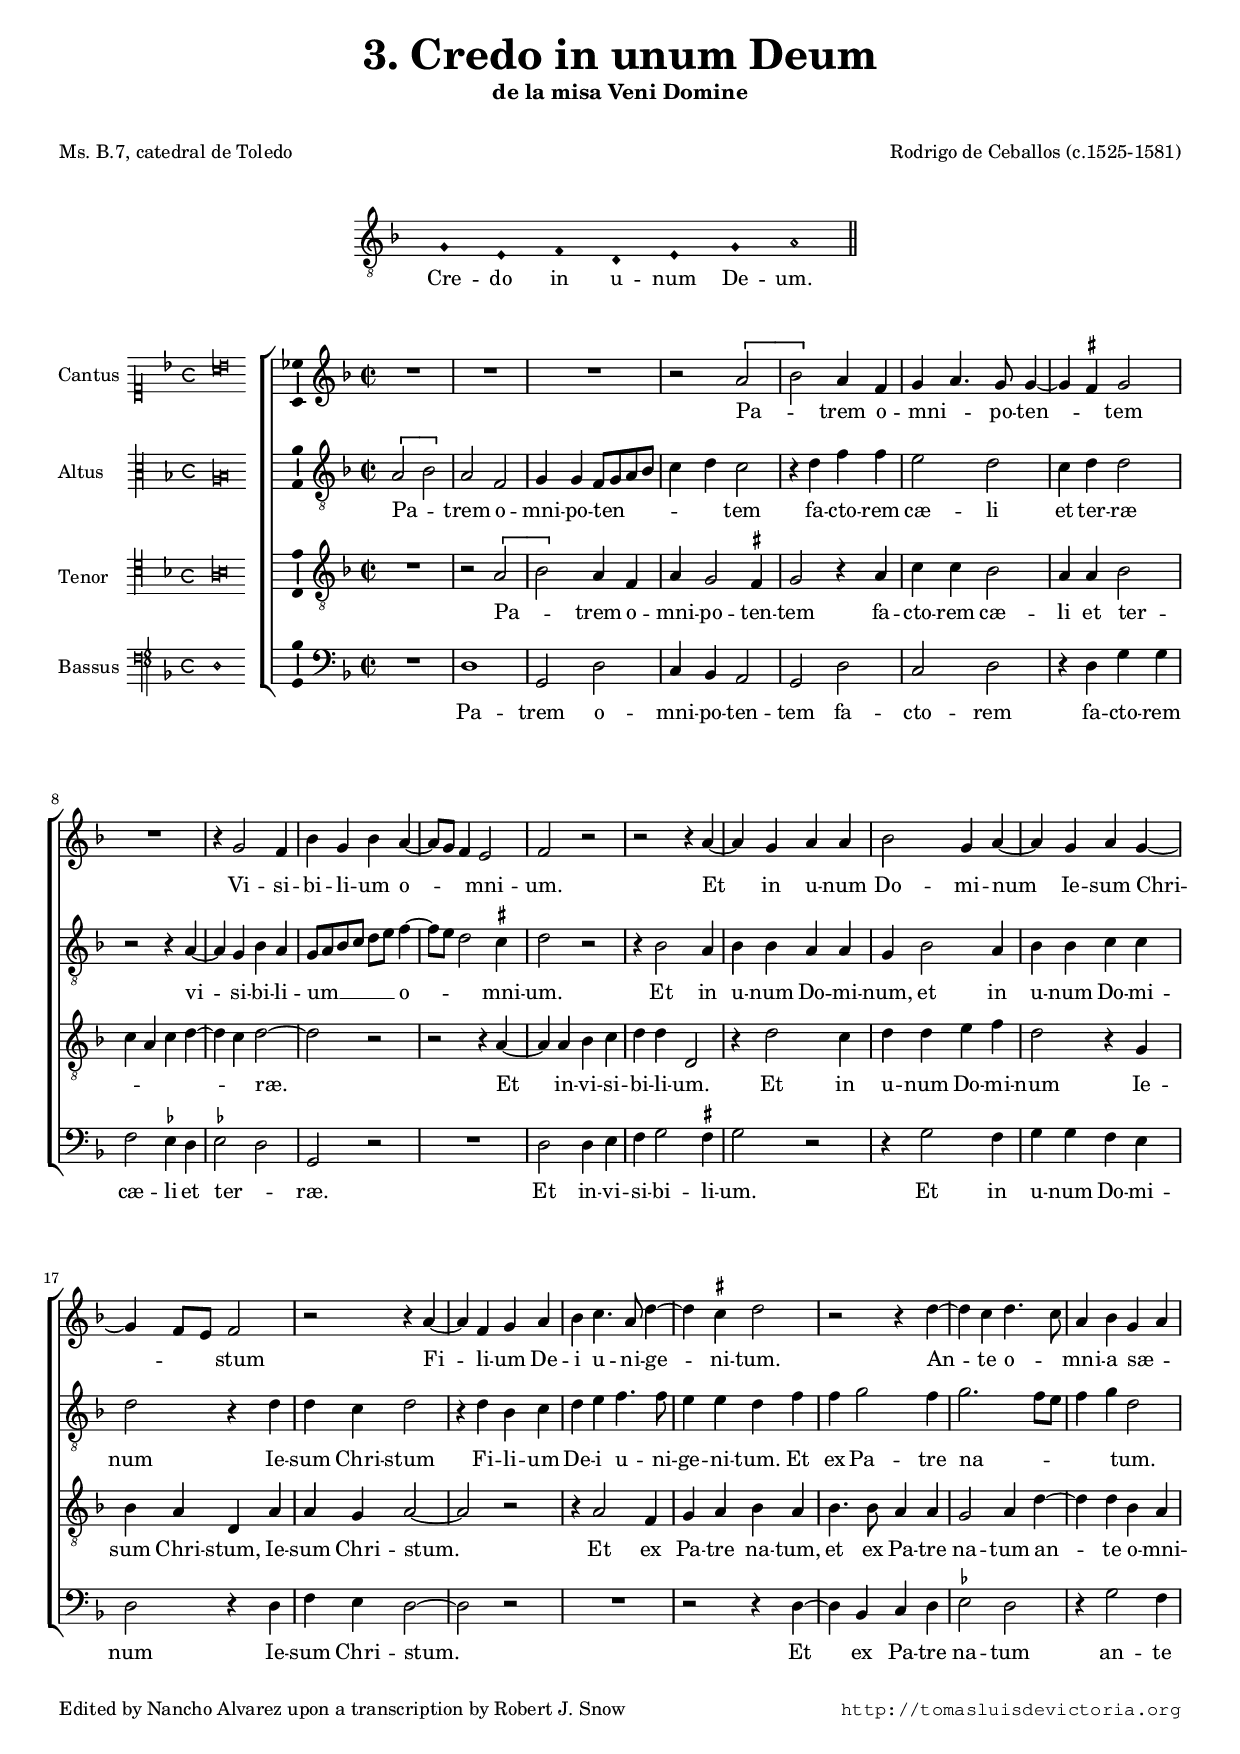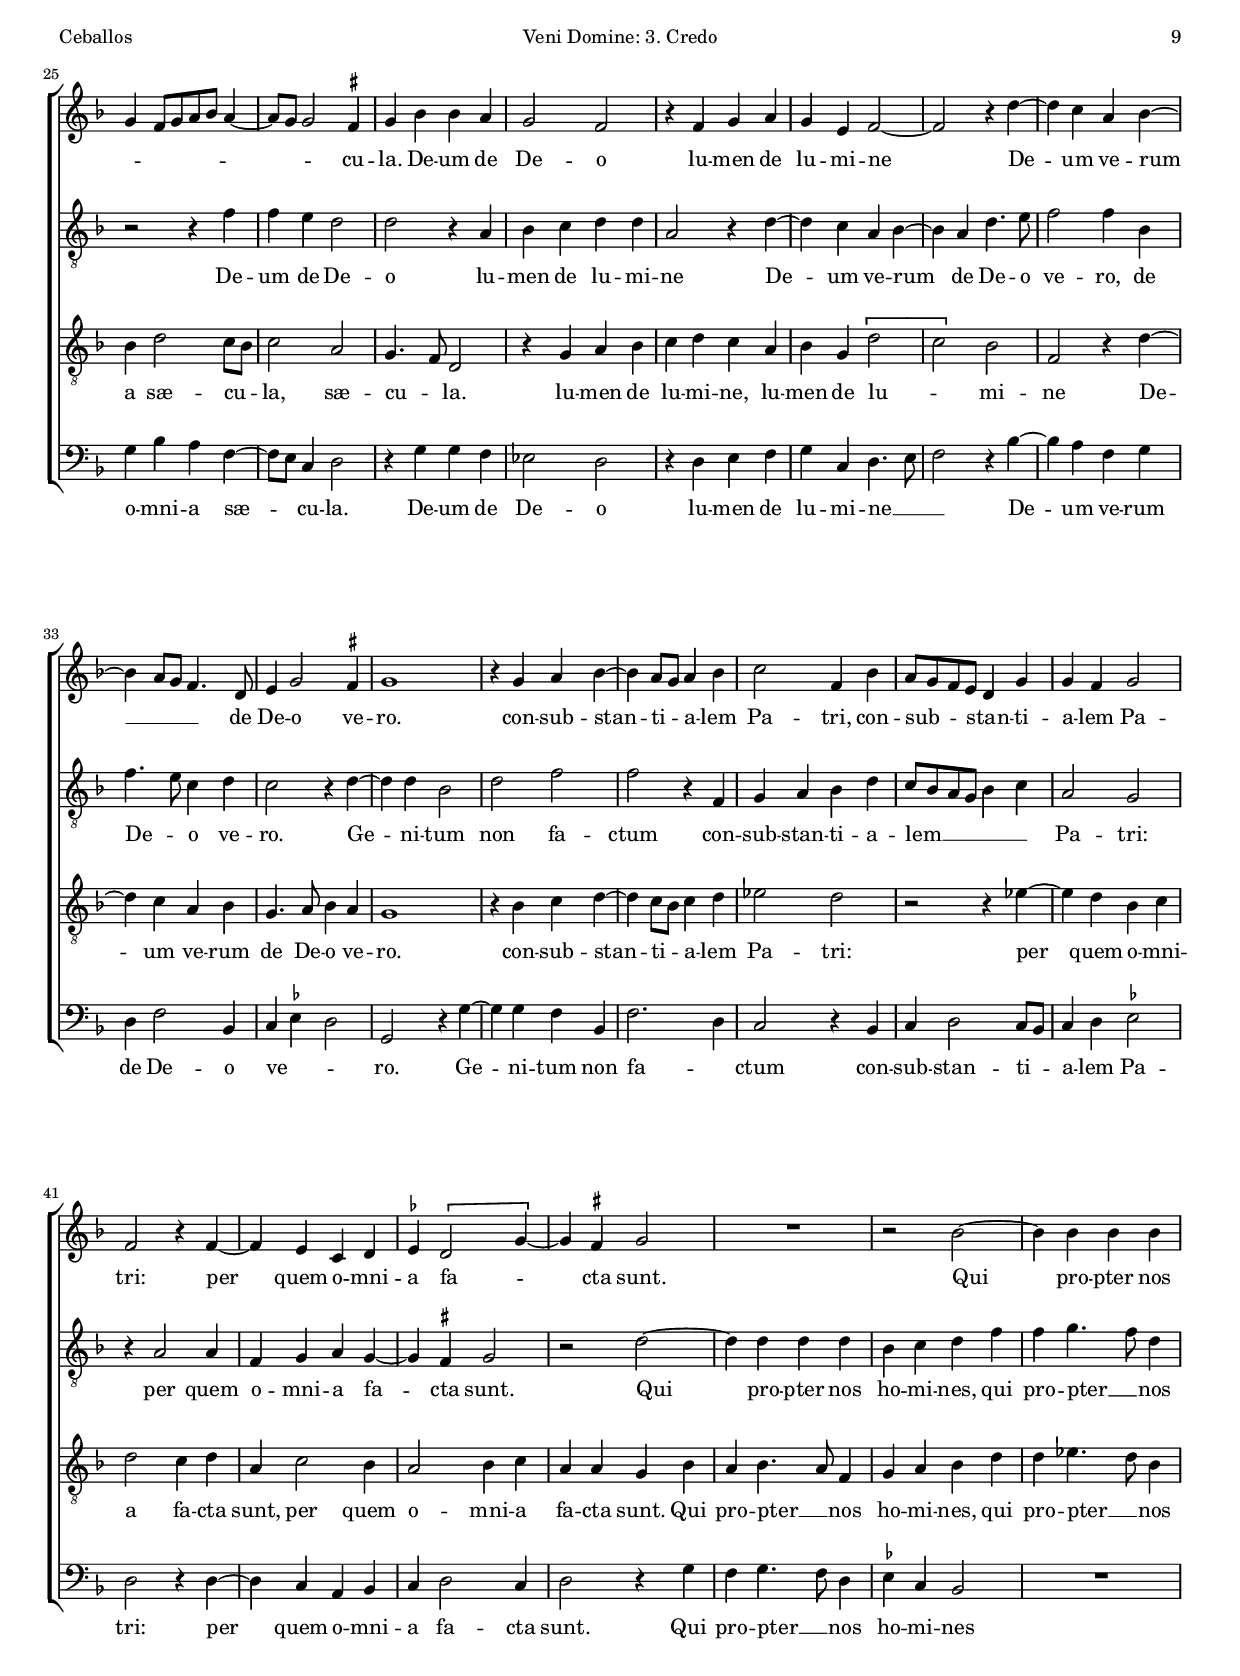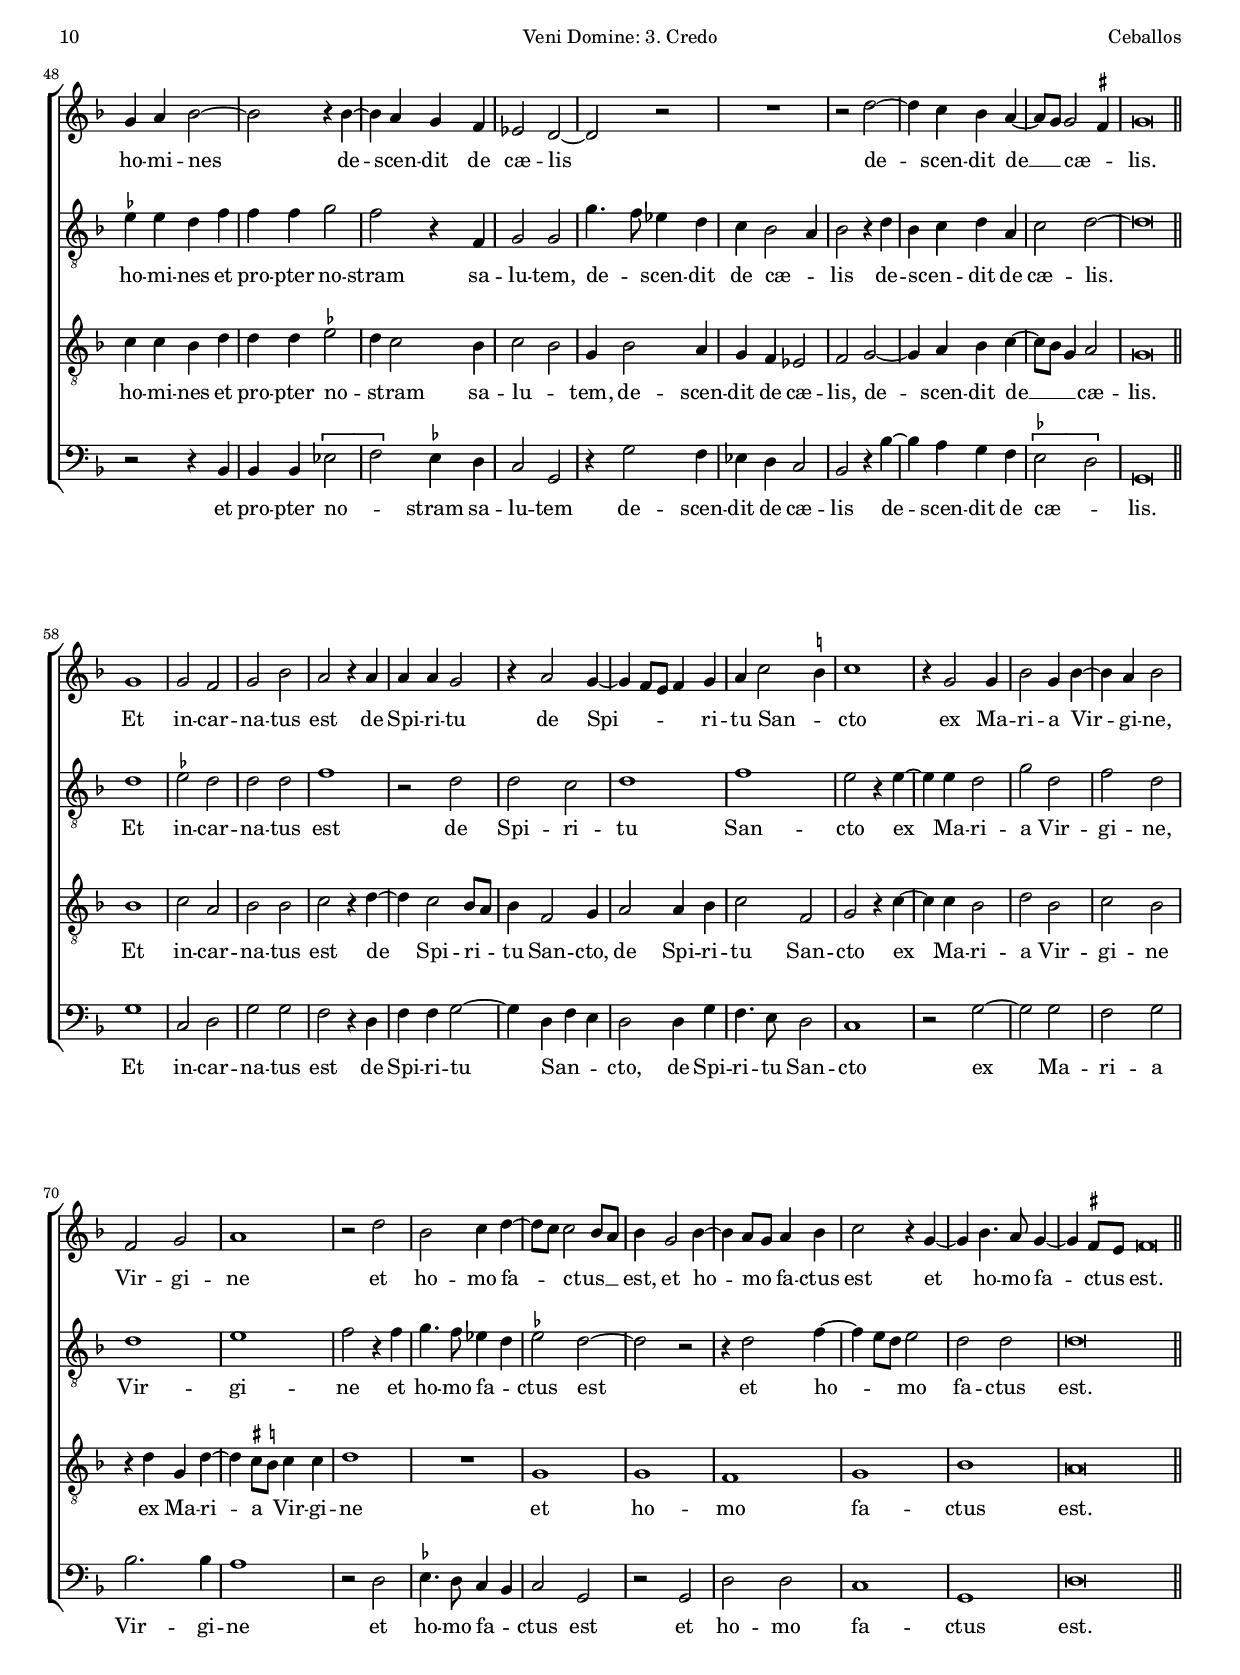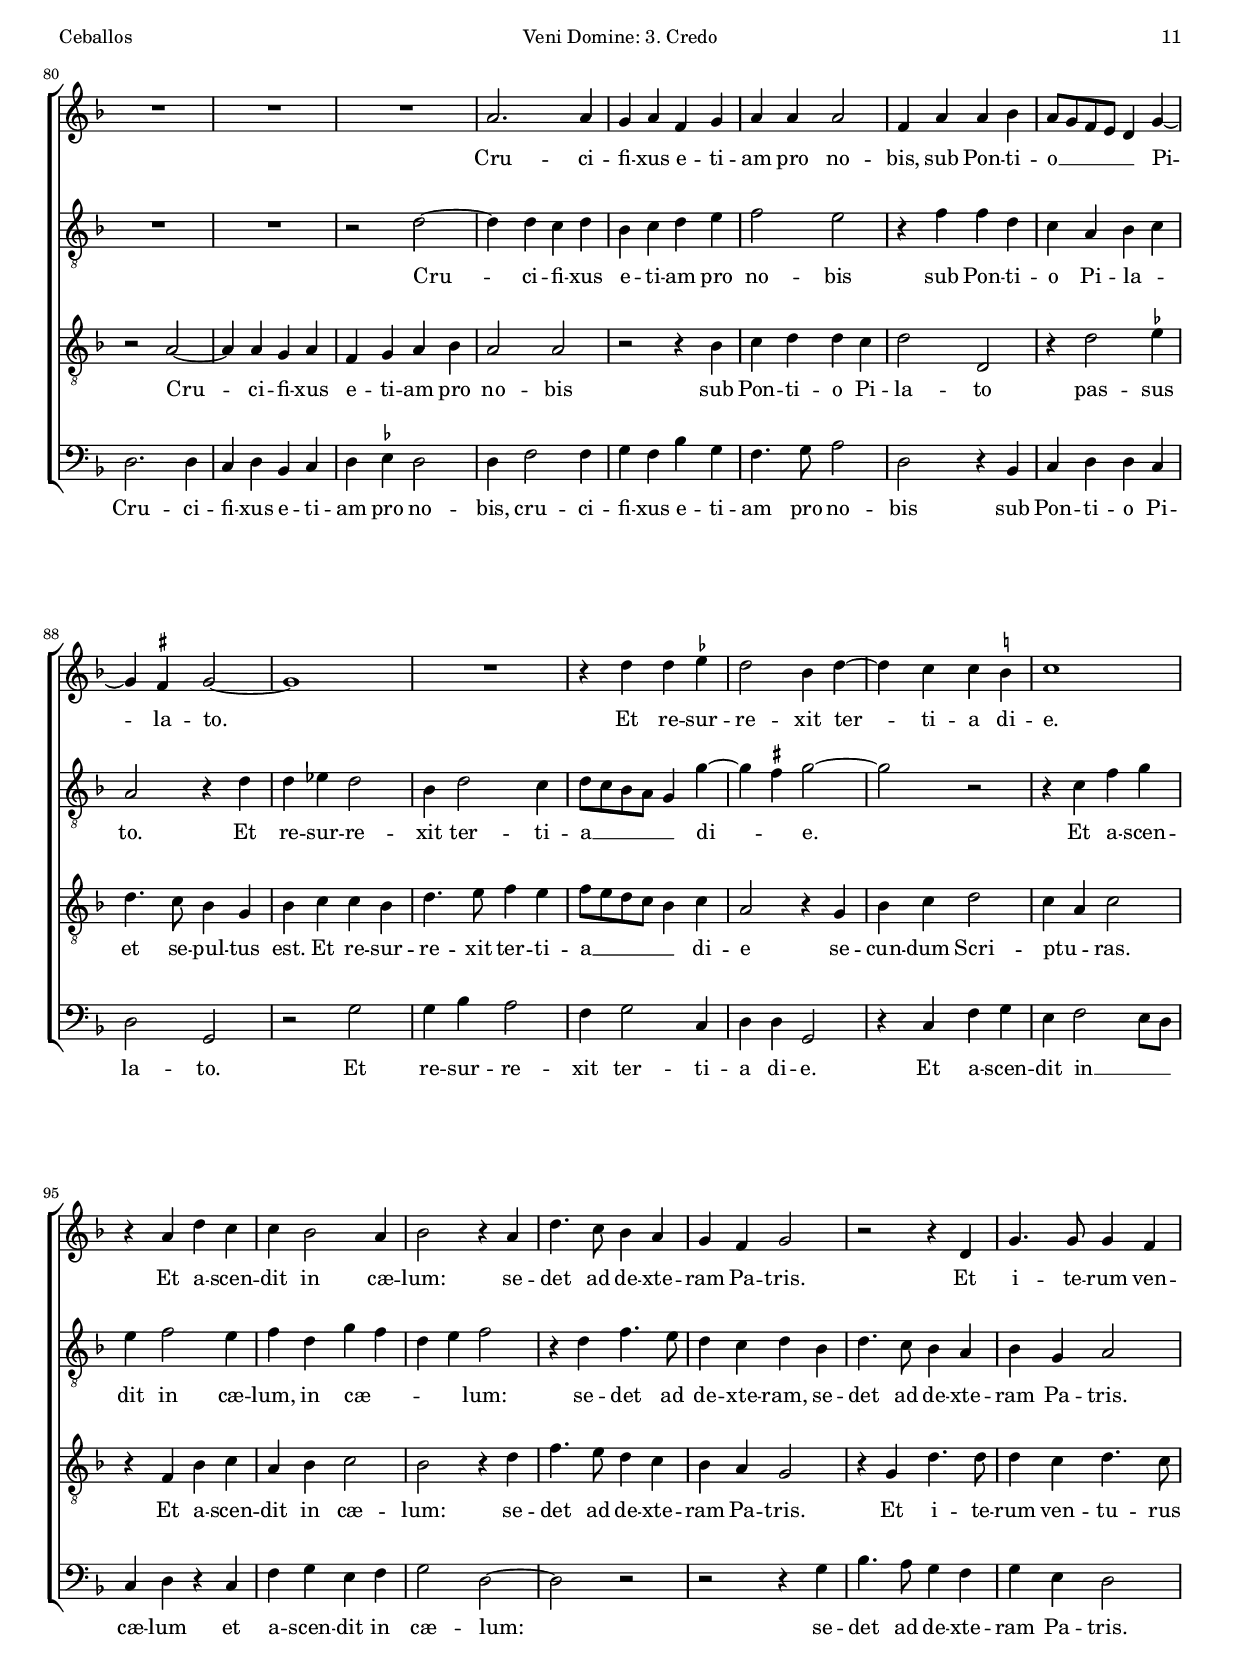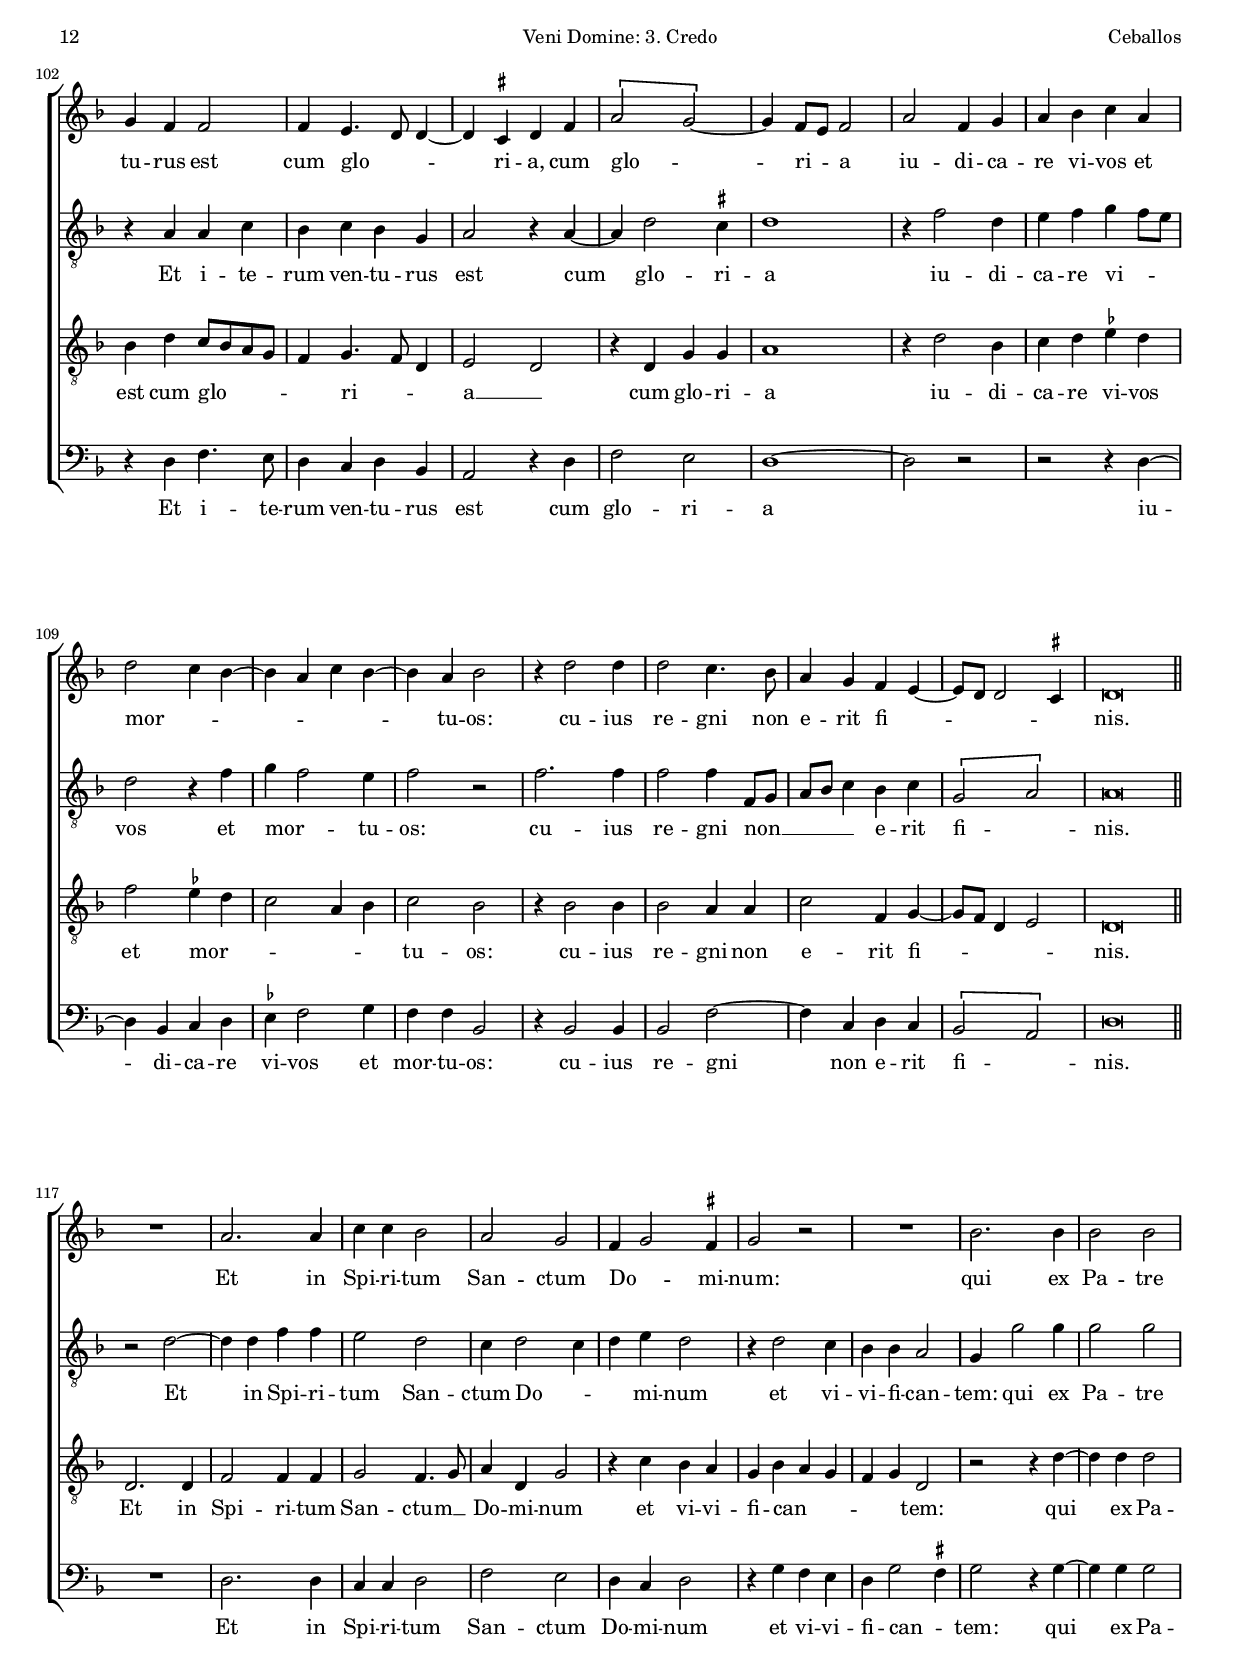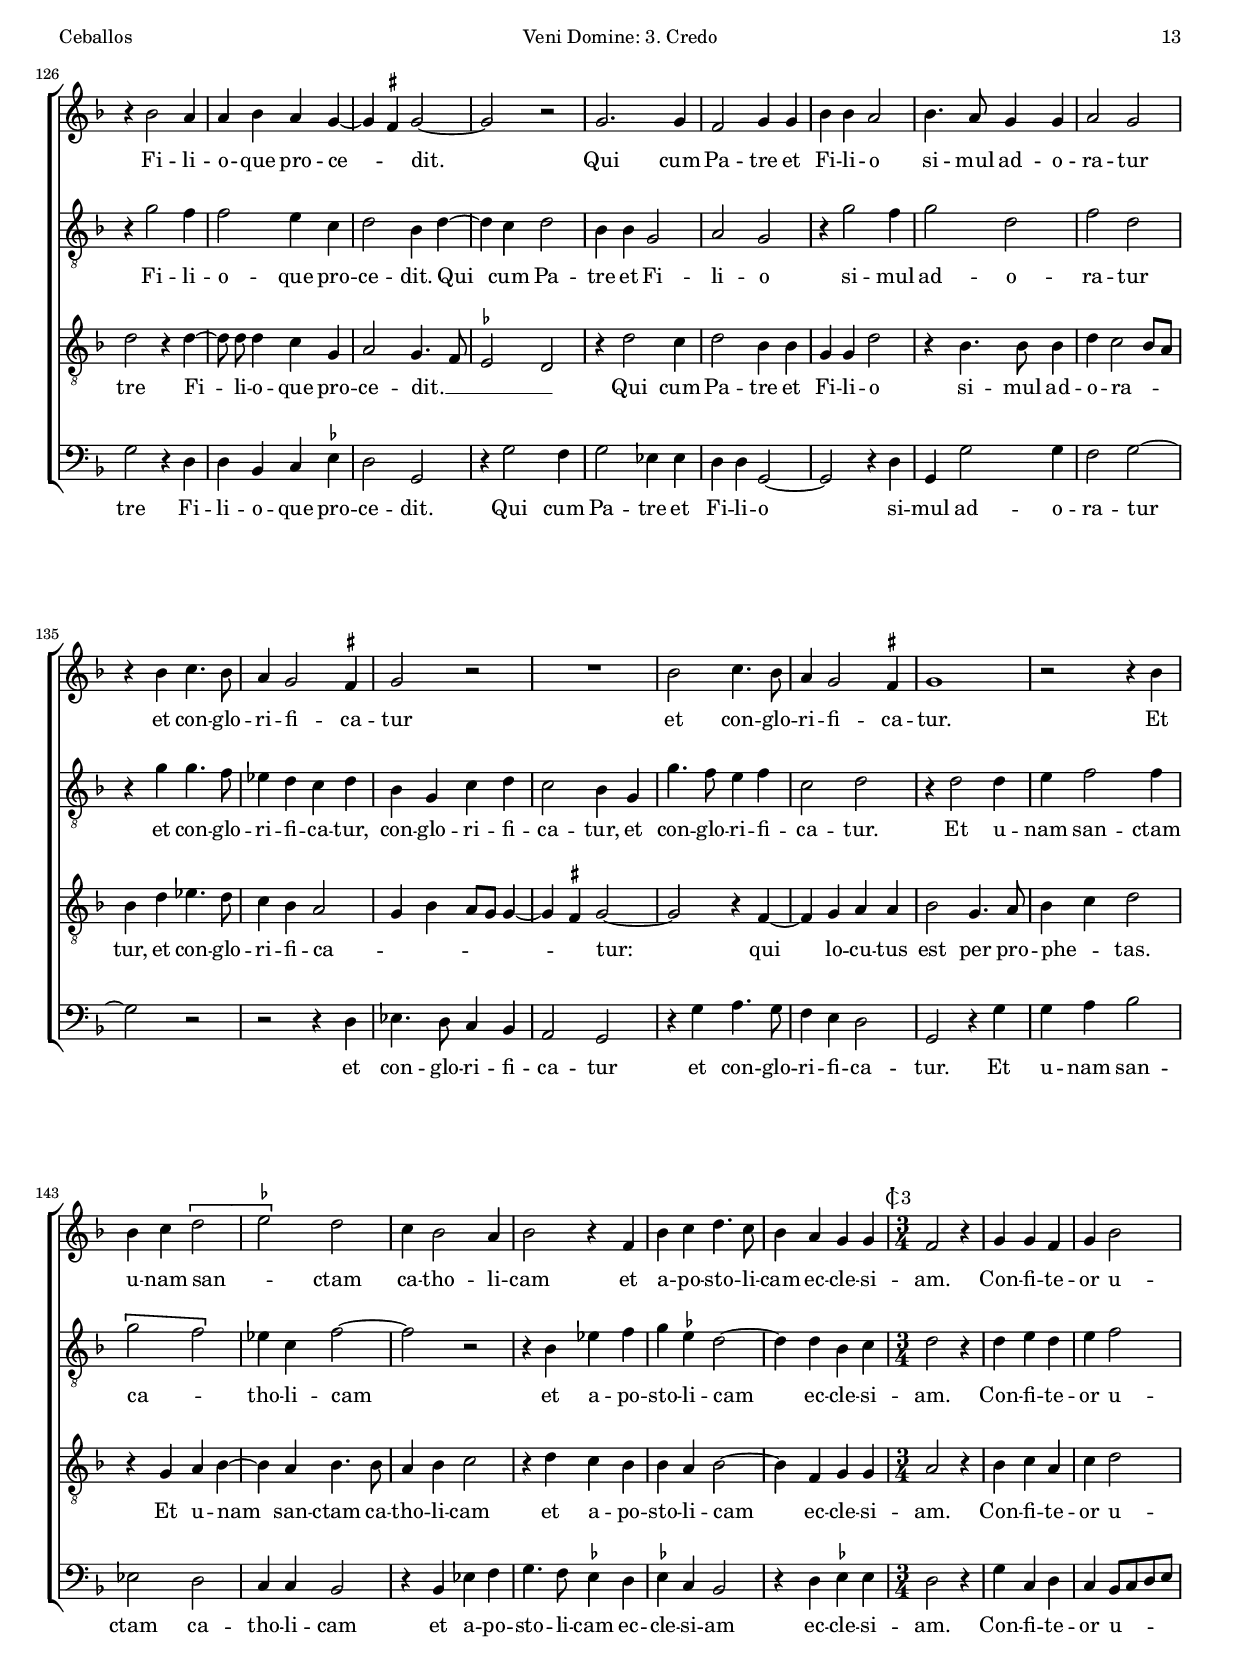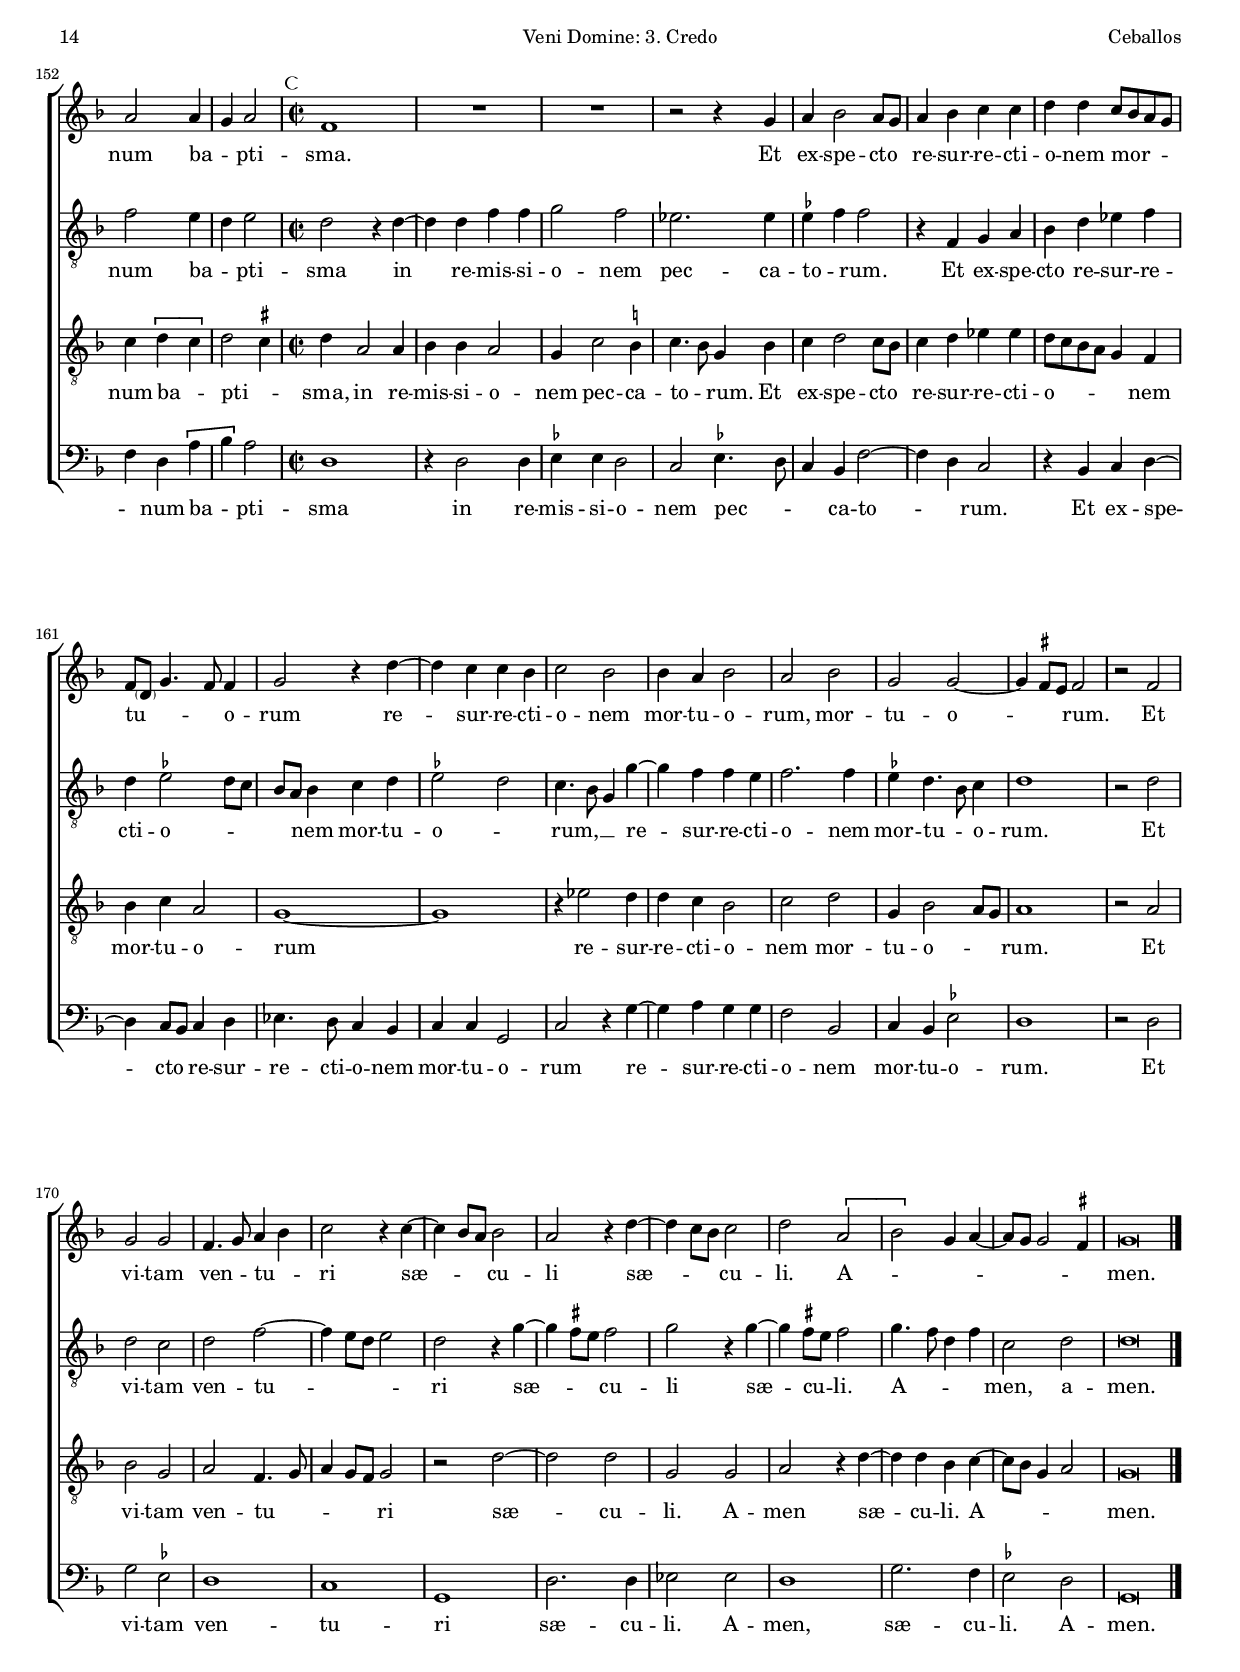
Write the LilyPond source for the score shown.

\version "2.18.0"

#(set-default-paper-size "a4")
#(set-global-staff-size 16.4)
#(ly:set-option 'point-and-click #f)
%mobile -s15.5 -i3.2

italicas=\override LyricText.font-shape = #'italic
rectas=\override LyricText.font-shape = #'upright
ss=\once \set suggestAccidentals = ##t
incipitwidth = 20
mtempo={\tempo 4 = 100}
mtempob={\tempo 4 = 50}
mtempoc={\tempo 4 = 150}
mt=#(define-music-function (parser location offset) (number?) ; move lyric text
      #{ \once \override LyricText.X-offset = -$offset #})

htitle="Veni Domine: 3. Credo"
hcomposer="Ceballos"

\header {
	title=\markup{\fontsize #3 "3. Credo in unum Deum"}
	subtitle="de la misa Veni Domine"
	subsubtitle=\markup{\null \vspace #1 }
	composer="Rodrigo de Ceballos (c.1525-1581)"
        pdfauthor=\composer
	%opus="(-)"
	poet=\markup{"Ms. B.7, catedral de Toledo"}
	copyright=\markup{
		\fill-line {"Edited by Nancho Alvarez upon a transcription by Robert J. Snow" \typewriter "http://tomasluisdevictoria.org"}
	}
%	tagline=""
}

\markup{\null \vspace #1 } %notablet

\score {\transpose c c {
<<
         \new Voice = "canto" {
                 %\set Staff.instrumentName=""
                 \override Staff.TimeSignature.transparent = ##t
                 \override Stem.transparent = ##t
                 \set Score.timing = ##f
                 \override NoteHead.style = #'neomensural         
                 \clef "G_8" 
                 \key f \major
                 g4 e f d e g a2*1/2
                 \bar "||"
         }
         \new Lyrics \lyricsto "canto" {
                 Cre -- do in u -- num De -- um.
         }
>>
        }%transpose

\layout {
        \override LigatureBracket.padding = #1
        line-width=13.5\cm 
        indent=5.0\cm
        ragged-right = ##f
                %tablet line-width=11\cm
                %tablet indent=5\cm
}
}



global={\key f \major \time 2/2 \skip 1*57 \bar "||" \break
        \skip 1*22 \bar "||" \break
        \skip 1*37 \bar "||" \break
        \skip 1*32
        \mtempoc
        \mark \markup{\hspace #2.5 \fontsize #-2 \concat{\musicglyph #"timesig.mensural22" \raise #-.8 "3"} }
        \time 3/4 \skip 1*3/4*5 
        \mtempo
        \mark \markup{\hspace #2.5 \fontsize #-2 \musicglyph #"timesig.mensural44"} 
        \time 2/2 \skip 1*26 \bar "|."
}


cantus=\relative c''{
	R1*3
	r2 \[a
	bes\] a4 f
	g a4. g8 g4 ~
	g \ss fis g2
	R1
	r4 g2 f4
	bes g bes a ~
	a8 g f4 e2
	f2 r
	r2 r4 a ~
	a g a a
	bes2 g4 a ~
	a g a g ~
	g f8 e f2
	r2 r4 a ~
	a f g a
	bes c4. a8 d4 ~
	d \ss cis d2
	r2 r4 d ~
	d c d4. c8
	a4 bes g a
	g4 f8[ g a bes] a4 ~
	a8 g g2 \ss fis4
	g4 bes bes a
	g2 f
	r4 f g a
	g e f2 ~
	f2 r4 d' ~
	d c a bes ~
	bes a8 g f4. d8
	e4 g2 \ss fis4 % Snow \ss ees4
	g1
	r4 g a bes ~
	bes a8 g a4 bes
	c2 f,4 bes
	a8 g f e d4 g
	g4 f g2
	f r4 f ~
	f e c d
	\ss ees4 \[d2 g4 ~ \]
	g4 \ss fis g2
	R1
	r2 bes ~
	bes4 bes bes bes
	g a bes2 ~
	bes2 r4 bes ~
	bes a g f
	ees2 d ~
	d r
	R1
	r2 d' ~
	d4 c bes a ~
	a8 g g2 \ss fis4
	g\breve*1/2
	g1
	g2 f
	g bes
	a r4 a
	a a g2
	r4 a2 g4 ~
	g f8 e f4 g
	a4 c2 \ss b4
	c1
	r4 g2 g4
	bes2 g4 bes ~
	bes a bes2
	f2 g
	a1
	r2 d
	bes c4 d ~
	d8 c c2 bes8 a
	bes4 g2 bes4 ~
	bes a8 g a4 bes
	c2 r4 g ~
	g bes4. a8 g4 ~
	g \ss fis8 e \mtempob fis\breve*1/4 \mtempo
	R1*3
	a2. a4
	g a f g
	a a a2
	f4 a a bes
	a8 g f e d4 g ~
	g \ss fis g2 ~
	g1
	R1
	r4 d' d \ss ees
	d2 bes4 d ~
	d c c \ss b 
	c1
	r4 a d c
	c bes2 a4
	bes2 r4 a
	d4. c8 bes4 a
	g f g2 % Snow \ss fis
	r2 r4 d
	g4. g8 g4 f
	g f f2
	f4 e4. d8 d4 ~
	d \ss cis d f
	\[a2 g ~ \]
	g4 f8 e f2
	a2 f4 g
	a bes c a
	d2 c4 bes ~
	bes a c bes ~
	bes a bes2
	r4 d2 d4
	d2 c4. bes8
	a4 g f e ~
	e8 d d2 \ss cis4
	d\breve*1/2
	R1
	a'2. a4
	c c bes2
	a2 g
	f4 g2 \ss fis4
	g2 r
	R1
	bes2. bes4
	bes2 bes
	r4 bes2 a4
	a bes a g ~
	g \ss fis g2 ~
	g2 r
	g2. g4
	f2 g4 g
	bes4 bes a2
	bes4. a8 g4 g
	a2 g
	r4 bes c4. bes8 
	a4 g2 \ss fis4
	g2 r
	R1
	bes2 c4. bes8
	a4 g2 \ss fis4
	g1
	r2 r4 bes
	bes c \[d2
	\ss ees\] d
	c4 bes2 a4
	bes2 r4 f
	bes c d4. c8
	bes4 a g g
	f2 r4 % Snow \ss fis2
	g4 g f
	g4 bes2
	a2 a4 
	g a2
	f1
	R1*2
	r2 r4 g
	a4 bes2 a8 g
	a4 bes c c
	d d c8 bes a g
	f8 \parenthesize d g4. f8 f4 % e % Snow \ss fis8 fis4
	g2 r4 d' ~
	d c c bes
	c2 bes
	bes4 a bes2
	a2 bes
	g2 g ~
	g4 \ss fis8 e fis2
	r2 \ss f
	g g
	f4. g8 a4 bes
	c2 r4 c ~
	c bes8 a bes2
	a2 r4 d ~
	d c8 bes c2
	d \[a2
	bes\] g4 a ~
	a8 g g2 \ss fis4
	g\breve*1/2
}

altus=\relative c'{
	\[a2 bes\]
	a f
	g4 g f8 g a bes
	c4 d c2
	r4 d f f
	e2 d
	c4 d d2
	r2 r4 a ~
	a g bes a
	g8 a bes c d e f4 ~
	f8 e d2 \ss cis4
	d2 r % falta el silencio
	r4 bes2 a4
	bes bes a a 
	g4 bes2 a4
	bes bes c c
	d2 r4 d
	d c d2 % Snow \ss cis
	r4 d bes c
	d e f4. f8
	e4 e d f
	f4 g2 f4
	g2. f8 e
	f4 g d2
	r2 r4 f
	f e d2
	d r4 a
	bes c d d
	a2 r4 d ~
	d c a bes ~
	bes4 a d4. e8
	f2 f4 bes,
	f'4. e8 c4 d
	c2 r4 d ~
	d d bes2
	d f
	f r4 f,
	g a bes d
	c8 bes a g bes4 c
	a2 g
	r4 a2 a4
	f g a g ~
	g \ss fis g2
	r2 d' ~
	d4 d d d
	bes c d f
	f g4. f8 d4
	\ss ees ees d4 f
	f f g2
	f r4 f,
	g2 g
	g'4. f8 ees4 d
	c4 bes2 a4
	bes2 r4 d
	bes c d a
	c2 d ~
	d\breve*1/2
	d1
	\ss ees2 d
	d d
	f1
	r2 d
	d c
	d1
	f1
	e2 r4 e ~ 
	e e d2
	g2 d
	f d
	d1
	e1
	f2 r4 f
	g4. f8 ees4 d
	\ss ees2 d ~
	d r
	r4 d2 f4 ~
	f4 e8 d e2
	d d
	d\breve*1/2
	R1*2
	r2 d ~
	d4 d c d
	bes c d e
	f2 e
	r4 f f d
	c a bes c
	a2 r4 d
	d ees d2
	bes4 d2 c4
	d8 c bes a g4 g' ~
	g \ss fis g2 ~
	g r
	r4 c, f g
	e4 f2 e4
	f d g f
	d e f2
	r4 d f4. e8 d4 c d bes
	d4. c8 bes4 a
	bes4 g a2
	r4 a a c
	bes c bes g
	a2 r4 a ~
	a d2 \ss cis4
	d1
	r4 f2 d4
	e f g f8 e
	d2 r4 f
	g f2 e4
	f2 r
	f2. f4
	f2 f4 f,8 g 
	a bes c4 bes c
	\[g2 a\]
	a\breve*1/2
	r2 d ~
	d4 d f f
	e2 d
	c4 d2 c4
	d e d2
	r4 d2 c4
	bes bes a2
	g4 g'2 g4
	g2 g
	r4 g2 f4
	f2 e4 c % Snow \ss ees4
	d2 bes4 d ~
	d c d2
	bes4 bes g2
	a g
	r4 g'2 f4
	g2 d
	f2 d
	r4 g g4. f8
	ees4 d c d
	bes g c d
	c2 bes4 g 
	g'4. f8 e4 f % Snow \ss ees4
	c2 d
	r4 d2 d4
	e4 f2 f4
	\[g2 f\]
	ees4 c f2 ~
	f r
	r4 bes, ees f
	g \ss ees d2 ~
	d4 d bes c
	d2 r4 
	d e d
	e4 f2
	f2 e4 
	d4 e2
	d2 r4 d ~
	d4 d f f
	g2 f
	ees2. ees4
	\ss ees4 f f2
	r4 f, g a
	bes d ees4 f
	d4 \ss ees2 d8 c
	bes a bes4 c d
	\ss ees2 d
	c4. bes8 g4 g' ~
	g f f e
	f2. f4
	\ss ees4 d4. bes8 c4
	d1
	r2 d
	d c
	d f ~
	f4 e8 d e2
	d r4 g ~
	g4 \ss fis8 e fis2
	g2 r4 g ~
	g \ss fis8 e fis2
	g4. f8 d4 f
	c2 d
	d\breve*1/2
}

tenor=\relative c'{
	R1
	r2 \[a
	bes\] a4 f
	a4 g2 \ss fis4
	g2 r4 a
	c c bes2
	a4 a bes2
	c4 a c d ~
	d c d2 ~
	d r
	r2 r4 a ~
	a a bes c
	d d d,2
	r4 d'2 c4
	d d e f
	d2 r4 g,
	bes a d, a'
	a g a2 ~
	a r
	r4 a2 f4 
	g a bes a
	bes4. bes8 a4 a
	g2 a4 d ~
	d d bes a
	bes4 d2 c8 bes
	c2 a
	g4. f8 d2
	r4 g a bes
	c d c a
	bes g \[d'2
	c\] bes
	f r4 d' ~
	d c a bes
	g4. a8 bes4 a
	g1
	r4 bes c d ~
	d c8 bes c4 d
	ees2 d
	r2 r4 ees ~
	ees4 d bes c
	d2 c4 d
	a4 c2 bes4
	a2 bes4 c
	a a g bes
	a bes4. a8 f4
	g4 a bes d
	d ees4. d8 bes4
	c c bes d
	d4 d \ss ees2
	d4 c2 bes4
	c2 bes
	g4 bes2 a4
	g f ees2
	f g ~
	g4 a bes c ~
	c8 bes g4 a2
	g\breve*1/2
	bes1
	c2 a
	bes bes
	c r4 d ~
	d c2 bes8 a
	bes4 f2 g4
	a2 a4 bes
	c2 f,
	g2 r4 c ~
	c c bes2
	d2 bes
	c bes
	r4 d g, d' ~
	d \ss cis8 \ss b cis4 cis
	d1
	R1
	g,1
	g
	f
	g
	bes
	a\breve*1/2
	r2 a ~
	a4 a g a
	f g a bes
	a2 a
	r2 r4 bes
	c d d c % \ss cis ?
	d2 d,
	r4 d'2 \ss ees4
	d4. c8 bes4 g
	bes4 c c bes
	d4. e8 f4 e
	f8 e d c bes4 c
	a2 r4 g
	bes c d2
	c4 a c2
	r4 f, bes c
	a bes c2
	bes r4 d
	f4. e8 d4 c
	bes4 a g2
	r4 g d'4. d8
	d4 c d4. c8
	bes4 d c8bes a g
	f4 g4. f8 d4
	e2 d
	r4 d g g
	a1
	r4 d2 bes4
	c d \ss ees4 d
	f2 \ss ees4 d
	c2 a4 bes
	c2 bes
	r4 bes2 bes4
	bes2 a4 a
	c2 f,4 g ~
	g8 f d4 e2
	d\breve*1/2
	d2. d4
	f2 f4 f
	g2 f4. g8
	a4 d, g2
	r4 c bes a
	g bes a g
	f4 g d2
	r2 r4 d' ~
	d4 d d2
	d2 r4 d ~
	d8 \noBeam d d4 c g
	a2 g4. f8
	\ss ees2 d
	r4 d'2 c4
	d2 bes4 bes
	g4 g d'2
	r4 bes4. bes8 bes4
	d4 c2 bes8 a
	bes4 d ees4. d8
	c4 bes a2
	g4 bes a8 g g4 ~
	g \ss fis g2 ~
	g r4 f ~
	f g a a
	bes2 g4. a8
	bes4 c d2
	r4 g, a bes ~
	bes4 a bes4. bes8
	a4 bes c2
	r4 d c bes
	bes a bes2 ~
	bes4 f g g
	a2 r4 
	bes4 c a
	c4 d2
	c4 \[d c\]
	d2 \ss cis4
	d4 a2 a4
	bes4 bes a2
	g4 c2 \ss b4
	c4. bes8 g4 bes
	c4 d2 c8 bes
	c4 d ees ees
	d8 c bes a g4 f
	bes4 c a2
	g1 ~
	g
	r4 ees'2 d4
	d c bes2
	c d
	g,4 bes2 a8 g
	a1
	r2 a
	bes g
	a2 f4. g8
	a4 g8 f g2
	r2 d' ~
	d d
	g, g
	a r4 d ~
	d d bes c ~
	c8 bes g4 a2
	g\breve*1/2
}

bassus=\relative c{
	R1
	d1
	g,2 d'
	c4 bes a2
	g d'
	c d
	r4 d g g
	f2 \ss ees4 d
	\ss ees2 d
	g,2 r
	R1
	d'2 d4 e
	f4 g2 \ss fis4
	g2 r
	r4 g2 f4
	g g f e
	d2 r4 d
	f e d2 ~
	d r
	R1
	r2 r4 d ~
	d4 bes c d 
	\ss ees2 d
	r4 g2 f4
	g bes a f ~
	f8 e c4 d2
	r4 g g f
	ees2 d
	r4 d e f
	g c, d4. e8
	f2 r4 bes ~
	bes a f g
	d4 f2 bes,4
	c \ss ees d2
	g,2 r4 g' ~
	g g f bes,
	f'2. d4
	c2 r4 bes
	c d2 c8 bes
	c4 d \ss ees2
	d r4 d ~
	d c a bes
	c4 d2 c4
	d2 r4 g
	f g4. f8 d4
	\ss ees4 c bes2
	R1
	r2 r4 bes
	bes bes \[ees2
	f\] \ss ees4 d
	c2 g
	r4 g'2 f4
	ees d c2
	bes r4 bes' ~
	bes4 a g f
	\[\ss ees2 d\]
	g,\breve*1/2
	g'1
	c,2 d
	g g
	f r4 d
	f f g2 ~
	g4 d f e
	d2 d4 g
	f4. e8 d2
	c1
	r2 g' ~
	g2 g
	f g
	bes2. bes4
	a1
	r2 d,
	\ss ees4. d8 c4 bes
	c2 g
	r2 g
	d' d
	c1
	g
	d'\breve*1/2
	d2. d4
	c d bes c
	d \ss ees d2
	d4 f2 f4
	g f bes g
	f4. g8 a2
	d,2 r4 bes
	c d d c
	d2 g,
	r2 g'2
	g4 bes a2
	f4 g2 c,4
	d4 d g,2
	r4 c f g
	e f2 e8 d
	c4 d r c
	f g e f
	g2 d ~
	d r 
	r2 r4 g
	bes4. a8 g4 f
	g e d2
	r4 d f4. e8
	d4 c d bes
	a2 r4 d
	f2 e
	d1 ~
	d2 r
	r2 r4 d ~
	d bes c d
	\ss ees4 f2 g4
	f f bes,2
	r4 bes2 bes4
	bes2 f' ~
	f4 c d c
	\[bes2 a\]
	d\breve*1/2
	R1
	d2. d4
	c c d2
	f2 e
	d4 c d2
	r4 g f e
	d4 g2 \ss fis4
	g2 r4 g ~
	g4 g g2
	g2 r4 d
	d bes c \ss ees
	d2 g,
	r4 g'2 f4
	g2 ees4 ees
	d d g,2 ~
	g2 r4 d'
	g, g'2 g4
	f2 g ~
	g r
	r2 r4 d
	ees4. d8 c4 bes
	a2 g
	r4 g' a4. g8
	f4 e d2 % Snow \ss ees
	g,2 r4 g'
	g a bes2
	ees,2 d
	c4 c bes2
	r4 bes ees f
	g4. f8 \ss ees4 d
	\ss ees4 c bes2
	r4 d \ss ees ees
	d2 r4 
	g4 c, d
	c4 bes8 c d e
	f4 d \[a'
	bes\] a2
	d,1
	r4 d2 d4
	\ss ees4 ees d2
	c2 \ss ees4. d8
	c4 bes f'2 ~
	f4 d c2
	r4 bes c d ~
	d4 c8 bes c4 d
	ees4. d8 c4 bes
	c c g2
	c2 r4 g' ~
	g a g g
	f2 bes,
	c4 bes \ss ees2
	d1
	r2 d
	g \ss ees
	d1
	c
	g
	d'2. d4
	ees2 ees
	d1
	g2. f4
	\ss ees2 d
	g,\breve*1/2
}

textocantus=\lyricmode{
Pa -- _ trem o -- \mt #.5 mni -- _ po -- \mt #1 ten -- _ tem
Vi -- si -- bi -- li -- um o -- _ _ mni -- um.
Et in u -- num Do -- mi -- num Ie -- sum Chri -- _ _ \mt #1.5 stum
Fi -- li -- um De -- i u -- ni -- ge -- ni -- tum.
An -- te o -- _ mni -- a sæ -- _ _ _ _ _ _ _ _ _ cu -- la.
De -- um de De -- o
lu -- men de lu -- mi -- ne
De -- um ve -- rum __ _ _ _ de De -- o ve -- ro.
con -- sub -- stan -- ti -- _ a -- lem Pa -- tri,
con -- sub -- _ _ _ stan -- ti -- a -- lem Pa -- tri:
per quem o -- mni -- a fa -- _ cta sunt.
Qui pro -- pter nos ho -- mi -- nes 
\mt #.5 de -- scen -- dit de cæ -- lis
de -- scen -- dit de __ _ cæ -- _ lis.
Et in -- car -- na -- tus est
de Spi -- ri -- tu
de Spi -- _ _ _ ri -- tu San -- _ cto
ex Ma -- ri -- a Vir -- gi -- ne,
Vir -- gi -- ne
et ho -- mo fa -- _ ctus __ _ _ est,
et ho -- mo _ fa -- ctus est
et ho -- mo fa -- \mt #.5 ctus _ est.
Cru -- ci -- fi -- xus e -- ti -- am pro no -- bis,
sub Pon -- ti -- o __ _ _ _ _ Pi -- la -- to.
Et re -- sur -- re -- xit ter -- ti -- a di -- e.
Et a -- scen -- dit in cæ -- lum:
se -- det ad de -- xte -- ram Pa -- tris.
Et i -- te -- rum ven -- tu -- rus est
cum glo -- _ _ ri -- a,
cum glo -- _ ri -- _ a
iu -- di -- ca -- re vi -- vos et mor -- _ _ _ _ _ tu -- os:
cu -- ius re -- gni non e -- rit fi -- _ _ _ _ nis.
Et in Spi -- ri -- tum San -- ctum Do -- _ mi -- num:
qui ex Pa -- tre Fi -- li -- o -- que pro -- ce -- _ dit.
Qui cum Pa -- tre et Fi -- li -- o si -- mul ad -- o -- ra -- tur
et con -- glo -- ri -- fi -- ca -- tur
et con -- glo -- ri -- fi -- ca -- tur.
Et u -- nam san -- _ ctam ca -- tho -- li -- cam
et a -- po -- sto -- li -- cam ec -- cle -- si -- am.
Con -- fi -- te -- or u -- num ba -- _ pti -- sma.
Et ex -- spe -- \mt #.5 cto _
re -- sur -- re -- cti -- o -- nem mor -- _ _ _ tu -- _ _ _ o -- rum
\mt #.5 re -- sur -- re -- cti -- o -- nem mor -- tu -- o -- rum,
mor -- tu -- o -- _ _ \mt #1.2 rum.
Et vi -- tam \mt #.5 ven -- _ tu -- _ ri
sæ -- _ _ cu -- li
sæ -- _ _ cu -- li.
A -- _ _ _ _ _ _ \mt #1.5 men.
}

textoaltus=\lyricmode{
Pa -- _ trem o -- mni -- po -- ten -- _ _ _ _ _ tem
fa -- cto -- rem cæ -- li et ter -- ræ
vi -- si -- bi -- li -- um __ _ _ _ _ _ o -- _ _ mni -- um.
Et in u -- num Do -- mi -- num,
et in u -- num Do -- mi -- num
Ie -- sum Chri -- stum
Fi -- li -- um De -- i u -- ni -- ge -- ni -- tum.
Et ex Pa -- tre na -- _ _ _ _ tum.
De -- um de De -- o
lu -- men de lu -- mi -- ne
De -- um ve -- rum de De -- o ve -- ro,
de De -- _ o ve -- ro.
Ge -- ni -- tum non fa -- ctum
con -- sub -- stan -- ti -- a -- lem __ _ _ _ _ _ Pa -- tri:
per quem o -- mni -- a fa -- cta sunt.
Qui pro -- pter nos ho -- mi -- nes,
qui pro -- pter __ _ nos ho -- mi -- nes
et pro -- pter no -- stram sa -- lu -- tem,
de -- _ scen -- dit de cæ -- _ lis
de -- scen -- _ dit de cæ -- lis.
Et in -- car -- na -- tus est
de Spi -- ri -- tu San -- cto
ex Ma -- ri -- a Vir -- gi -- ne,
Vir -- gi -- ne
et ho -- mo fa -- _ ctus est
et ho -- _ _ mo fa -- ctus est.
Cru -- ci -- fi -- xus e -- ti -- am pro no -- bis
sub Pon -- ti -- o Pi -- la -- _ to.
Et re -- sur -- re -- xit ter -- ti -- a __ _ _ _ _ di -- _ e.
Et a -- scen -- dit in cæ -- lum,
in cæ -- _ _ _ lum:
se -- det ad de -- xte -- ram,
se -- det ad de -- xte -- ram Pa -- tris.
Et i -- te -- rum ven -- tu -- rus est
cum glo -- ri -- a
iu -- di -- ca -- re vi -- _ _ vos
et mor -- _ tu -- os:
cu -- ius re -- gni non __ _ _ _ _ e -- rit fi -- _ nis.
Et in Spi -- ri -- tum San -- ctum Do -- _ _ mi -- num
et vi -- vi -- fi -- can -- tem:
qui ex Pa -- tre Fi -- li -- o -- que pro -- ce -- dit.
Qui cum Pa -- tre et Fi -- li -- o 
si -- mul ad -- o -- ra -- tur
et con -- glo -- ri -- fi -- ca -- tur,
con -- glo -- ri -- fi -- ca -- tur,
et con -- glo -- ri -- fi -- ca -- tur.
Et u -- nam san -- ctam ca -- _ tho -- li -- cam
et a -- po -- sto -- li -- cam ec -- cle -- si -- am.
Con -- fi -- te -- or u -- num ba -- _ pti -- sma
in re -- mis -- si -- o -- nem pec -- ca -- to -- _ rum.
Et ex -- spe -- cto
re -- sur -- re -- cti -- o -- _ _ _ _ nem mor -- tu -- o -- _ \mt #.5 rum, __ _ _ 
re -- sur -- re -- cti -- o -- nem mor -- tu -- _ o -- rum.
Et vi -- tam ven -- tu -- _ _ _ ri sæ -- _ _ cu -- li
sæ -- cu -- _ li.
A -- _ _ _ men, a -- \mt #1.5 men.
}

textotenor=\lyricmode{
Pa -- _ trem o -- mni -- po -- ten -- tem
fa -- cto -- rem cæ -- li et ter -- _ _ _ _ _ ræ.
Et in -- vi -- si -- bi -- li -- um.
Et in u -- num Do -- mi -- num
Ie -- sum Chri -- stum,
Ie -- sum Chri -- stum.
Et ex Pa -- tre na -- tum,
et ex Pa -- tre na -- tum an -- te o -- mni -- a sæ -- cu -- _ la,
sæ -- cu -- _ la.
lu -- men de lu -- mi -- ne,
lu -- men de lu -- _ mi -- ne
De -- um ve -- rum de De -- o ve -- ro.
con -- sub -- stan -- ti -- _ a -- lem Pa -- tri:
per quem o -- mni -- a fa -- cta sunt,
per quem o -- mni -- a fa -- cta sunt.
Qui pro -- pter __ _ nos ho -- mi -- nes,
qui pro -- pter __ _ nos ho -- mi -- nes
et pro -- pter no -- _ stram sa -- lu -- _ tem,
de -- scen -- dit de cæ -- lis,
de -- scen -- dit de __ _ _ cæ -- lis.
Et in -- car -- na -- tus est
de Spi -- ri -- _ tu San -- cto,
de Spi -- ri -- tu San -- cto
ex Ma -- ri -- a Vir -- gi -- ne
ex Ma -- ri -- a _ Vir -- gi -- ne
et ho -- mo fa -- ctus est.
Cru -- ci -- fi -- xus e -- ti -- am pro no -- bis
sub Pon -- ti -- o Pi -- la -- to
pas -- sus et se -- pul -- tus est.
Et re -- sur -- re -- xit ter -- ti -- a __ _ _ _ _ di -- e
se -- cun -- dum Scri -- ptu -- _ ras.
Et a -- scen -- dit in cæ -- lum:
se -- det ad de -- xte -- ram Pa -- tris.
Et i -- te -- rum ven -- tu -- rus est
cum glo -- _ _ _ _ ri -- _ _ a __ _ 
cum glo -- ri -- a
iu -- di -- ca -- re vi -- vos et mor -- _ _ _ _ tu -- os:
cu -- ius re -- gni non e -- rit fi -- _ _ _ nis.
Et in Spi -- ri -- tum San -- \mt #1.5 ctum __ _ Do -- mi -- num
et vi -- vi -- fi -- can -- _ _ _ _ tem:
\mt #1 qui ex Pa -- tre
Fi -- li -- o -- que pro -- ce -- dit. __ _ _ _ 
Qui cum Pa -- tre et Fi -- li -- o
si -- mul ad -- o -- ra -- _ _ tur,
et con -- glo -- ri -- fi -- ca -- _ _ _ _ _ _ tur:
\mt #1 qui lo -- cu -- tus est per pro -- phe -- _ tas.
Et u -- nam san -- ctam ca -- tho -- li -- cam
et a -- po -- sto -- li -- cam ec -- cle -- si -- am.
Con -- fi -- te -- or u -- num ba -- _ pti -- _ sma,
in re -- mis -- si -- o -- nem pec -- ca -- to -- _ \mt #1 rum.
Et ex -- spe -- \mt #.5 cto _
re -- sur -- re -- cti -- o -- _ _ _ _ nem mor -- tu -- o -- rum
re -- sur -- re -- cti -- o -- nem mor -- tu -- o -- _ _ rum.
Et vi -- tam ven -- tu -- _ _ _ _ ri sæ -- cu -- li.
A -- men
sæ -- cu -- li.
A -- _ _ _ \mt #1.5 men.
}

textobassus=\lyricmode{
Pa -- trem o -- mni -- po -- ten -- tem
fa -- cto -- rem
fa -- cto -- rem cæ -- li et ter -- _ ræ.
Et in -- vi -- si -- bi -- li -- um.
Et in u -- num Do -- mi -- num
Ie -- sum Chri -- stum.
\mt #.5 Et ex Pa -- tre na -- tum
an -- te o -- mni -- a sæ -- _ cu -- la.
De -- um de De -- o
lu -- men de lu -- mi -- ne __ _ _
De -- um ve -- rum de De -- o ve -- _ _ ro.
\mt #.5 Ge -- ni -- tum non fa -- _ ctum
con -- sub -- stan -- ti -- _ a -- lem Pa -- tri:
per quem o -- mni -- a fa -- cta sunt.
Qui pro -- pter __ _ nos ho -- mi -- nes
et pro -- pter no -- _ stram sa -- lu -- tem
de -- scen -- dit de cæ -- lis
de -- scen -- dit de cæ -- _ lis.
Et in -- car -- na -- tus est
de Spi -- ri -- tu San -- _ _ cto,
de Spi -- ri -- tu San -- cto
ex Ma -- ri -- a Vir -- gi -- ne
et ho -- mo fa -- _ ctus est
et ho -- mo fa -- ctus est.
Cru -- ci -- fi -- xus e -- ti -- am pro no -- bis,
cru -- ci -- fi -- xus e -- ti -- am pro no -- bis
sub Pon -- ti -- o Pi -- la -- to.
Et re -- sur -- re -- xit ter -- ti -- a di -- e.
Et a -- scen -- dit in __ _ _ cæ -- lum
et a -- scen -- dit in cæ -- lum:
se -- det ad de -- xte -- ram Pa -- tris.
Et i -- te -- rum ven -- tu -- rus est
cum glo -- ri -- a 
iu -- di -- ca -- re vi -- vos et mor -- tu -- os:
cu -- ius re -- gni non e -- rit fi -- _ nis.
Et in Spi -- ri -- tum San -- ctum Do -- mi -- num
et vi -- vi -- fi -- can -- _ tem:
\mt #1 qui ex Pa -- tre Fi -- li -- o -- que pro -- ce -- dit.
Qui cum Pa -- tre et Fi -- li -- o 
si -- mul ad -- o -- ra -- tur
et con -- glo -- ri -- fi -- ca -- tur
et con -- glo -- ri -- fi -- ca -- tur.
Et u -- nam san -- ctam ca -- tho -- li -- cam
et a -- po -- sto -- li -- cam ec -- cle -- si -- am
ec -- cle -- si -- am.
Con -- fi -- te -- or u -- _ _ _ _ num ba -- _ pti -- sma
in re -- mis -- si -- o -- nem pec -- _ _ ca -- to -- _ rum.
Et ex -- spe -- \mt #.5 cto _
re -- sur -- re -- cti -- o -- nem mor -- tu -- o -- rum
re -- sur -- re -- cti -- o -- nem mor -- tu -- o -- rum.
Et vi -- tam ven -- tu -- ri sæ -- cu -- li.
A -- men,
sæ -- cu -- li. A -- \mt #1.5 men.
}


incipitcantus=\markup{
	\score{
		{ 
		\set Staff.instrumentName="Cantus "
		\override NoteHead.style = #'neomensural
		\override Staff.TimeSignature.style = #'neomensural
		\cadenzaOn 
		\clef "petrucci-c1"
		\key f \major
		\time 4/4
                \[a'1 bes'\]
		} 

	\layout {
       \context {\Voice
               \remove Ligature_bracket_engraver
               \consists Mensural_ligature_engraver
       }
       line-width=\incipitwidth
       indent = 0
}

	}
}

incipitaltus=\markup{
	\score{
		{ 
		\set Staff.instrumentName="Altus    "
		\override NoteHead.style = #'neomensural 
		\override Staff.TimeSignature.style = #'neomensural
		\cadenzaOn 
		\clef "petrucci-c3"
		\key f \major
		\time 4/4
               \[a1 bes\]
		} 
	\layout {
       \context {\Voice
               \remove Ligature_bracket_engraver
               \consists Mensural_ligature_engraver
       }
       line-width=\incipitwidth
       indent = 0
}

	}
}


incipittenor=\markup{
	\score{
		{ 
		\set Staff.instrumentName="Tenor   "
		\override NoteHead.style = #'neomensural 
		\override Staff.TimeSignature.style = #'neomensural
		\cadenzaOn 
		\clef "petrucci-c4"
		\key f \major
		\time 4/4
                \[a1 bes\]
		} 
	\layout {
       \context {\Voice
               \remove Ligature_bracket_engraver
               \consists Mensural_ligature_engraver
       }
       line-width=\incipitwidth
       indent = 0
}

	}
}

incipitbassus=\markup{
	\score{
		{ 
		\set Staff.instrumentName="Bassus "
		\override NoteHead.style = #'neomensural
		\override Staff.TimeSignature.style = #'neomensural
		\cadenzaOn 
		\clef "petrucci-f4"
		\key f \major
		\time 4/4
                d1
		} 
	\layout { line-width=\incipitwidth indent = 0 }
	}
}


\score {\transpose c' c'{
\new ChoirStaff<<

	\new Staff <<\global
	\new Voice="v1" {
		\set Staff.instrumentName=\incipitcantus
		\clef "treble"
		\cantus }
	\new Lyrics \lyricsto "v1" {\textocantus }
	>>

	\new Staff <<\global
	\new Voice="v2" {
		\set Staff.instrumentName=\incipitaltus
		\clef "G_8"
		\altus }
	\new Lyrics \lyricsto "v2" {\textoaltus }
	>>
	
	\new Staff <<\global
	\new Voice="v3" {
		\set Staff.instrumentName=\incipittenor
		\clef "G_8"
		\tenor }
	\new Lyrics \lyricsto "v3" {\textotenor }
	>>

	\new Staff <<\global
	\new Voice="v4" {
		\set Staff.instrumentName=\incipitbassus
		\clef "bass"
		\bassus }
	\new Lyrics \lyricsto "v4" {\textobassus }
	>>
	
>>

	} % transpose

\layout{ 
	\context {\Lyrics 
		\override VerticalAxisGroup.staff-affinity = #UP
		\override VerticalAxisGroup.nonstaff-relatedstaff-spacing =
			#'((basic-distance . 0) (minimum-distance . 0) (padding . 1))
		\override LyricText.font-size = #1.2
		\override LyricHyphen.minimum-distance = #0.5
	}
	\context {\Score 
		tempoHideNote = ##t
		\override BarNumber.padding = #2 
	}
	\context {\Voice 
		%melismaBusyProperties = #'()
		%autoBeaming = ##f
	}
	\context {\Staff 
                %\RemoveEmptyStaves
                %\override VerticalAxisGroup.remove-first = ##t
		\override VerticalAxisGroup.staff-staff-spacing =
			#'((basic-distance . 11) (minimum-distance . 0) (padding . 1))
		\consists Ambitus_engraver 
		\override LigatureBracket.padding = #1
	}
}

%\midi { \mtempo }

}


\paper{
	evenHeaderMarkup=\markup  \fill-line { \fromproperty #'page:page-number-string \htitle \hcomposer }
	oddHeaderMarkup= \markup  \fill-line { \on-the-fly #not-first-page \hcomposer \on-the-fly #not-first-page \htitle \on-the-fly #not-first-page \fromproperty #'page:page-number-string }
	%system-count=20
	%page-count = 8
	ragged-last-bottom = ##f
	indent=3.6\cm
	system-system-spacing =
	#'((basic-distance . 20) (minimum-distance . 0) (padding . 5))
	top-system-spacing = % header
	#'((basic-distance . 8) (minimum-distance . 0) (padding . 0))
	last-bottom-spacing = % footer
	#'((basic-distance . 13) (minimum-distance . 0) (padding . 0))
	markup-system-spacing.padding = #1.5
        score-system-spacing =
	#'((basic-distance . 16) (minimum-distance . 0) (padding . 0))
	

first-page-number=8
oddHeaderMarkup=\markup \fill-line {\hcomposer \htitle \fromproperty #'page:page-number-string }
evenHeaderMarkup=\markup \fill-line {\on-the-fly #not-first-page \fromproperty #'page:page-number-string \on-the-fly #not-first-page \htitle \on-the-fly #not-first-page \hcomposer }
}